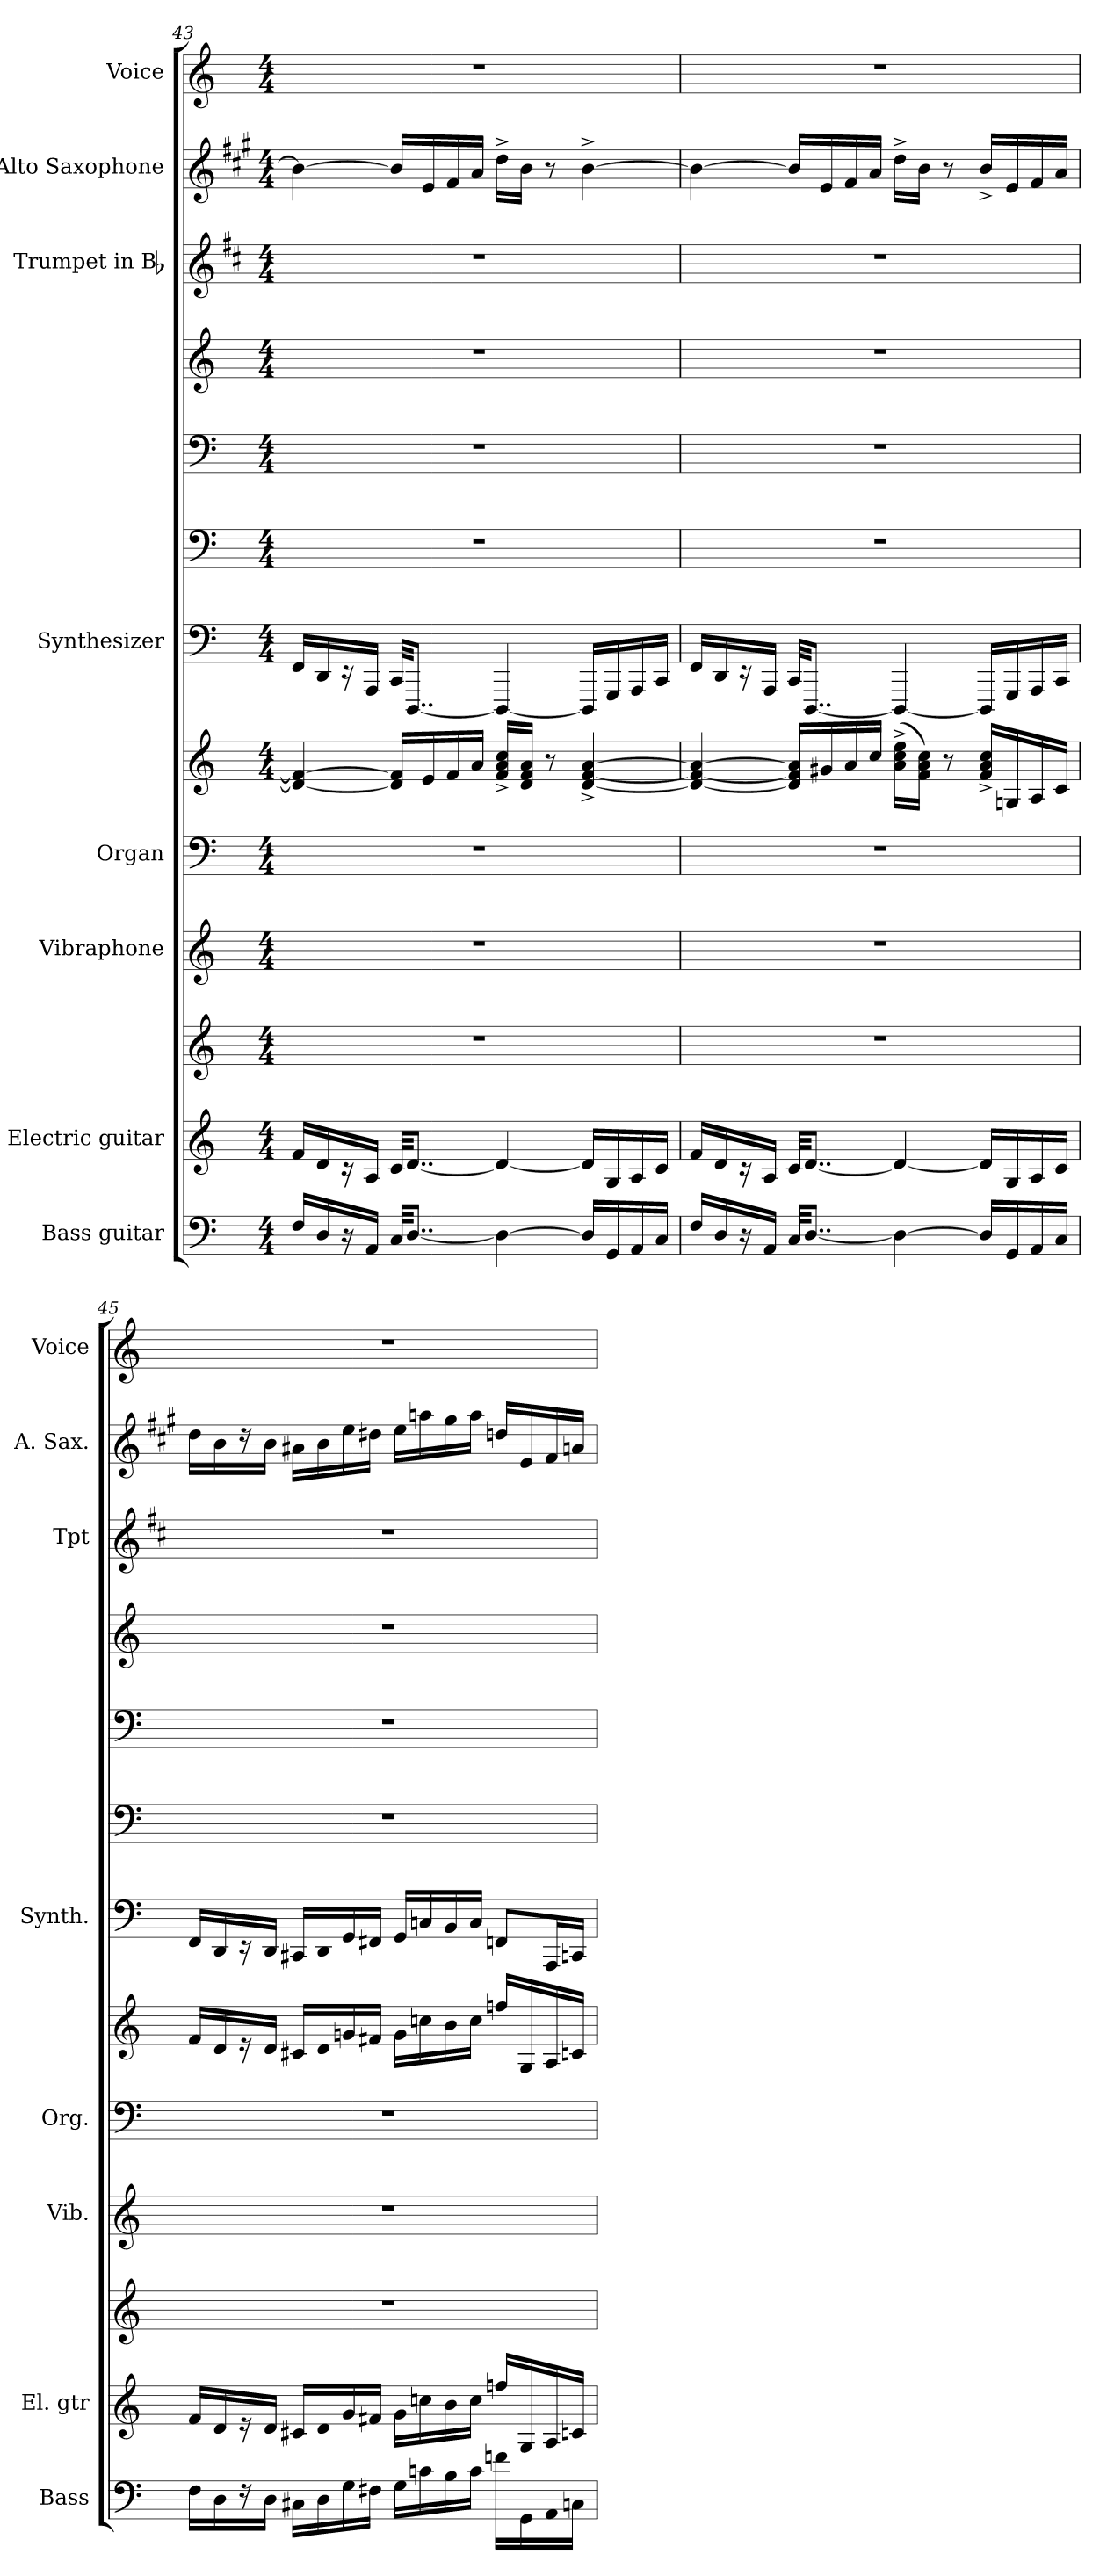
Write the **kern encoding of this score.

**kern	**kern	**kern	**kern	**kern	**kern	**kern	**kern	**kern	**kern	**kern	**kern	**kern
*part8	*part7	*part7	*part6	*part5	*part5	*part4	*part4	*part4	*part4	*part3	*part2	*part1
*staff13	*staff12	*staff11	*staff10	*staff9	*staff8	*staff7	*staff6	*staff5	*staff4	*staff3	*staff2	*staff1
*I"Bass guitar	*I"Electric guitar	*	*I"Vibraphone	*I"Organ	*	*I"Synthesizer	*	*	*	*I"Trumpet in Bb	*I"Alto Saxophone	*I"Voice
*I'Bass	*I'El. gtr	*	*I'Vib.	*I'Org.	*	*I'Synth.	*	*	*	*I'Tpt	*I'A. Sax.	*I'Voice
*clefF4	*clefG2	*clefG2	*clefG2	*clefF4	*clefG2	*clefF4	*clefF4	*clefF4	*clefG2	*clefG2	*clefG2	*clefG2
*ITrd7c12	*ITrd7c12	*ITrd7c12	*	*	*	*	*	*	*	*ITrd1c2	*ITrd5c9	*
*k[]	*k[]	*k[]	*k[]	*k[]	*k[]	*k[]	*k[]	*k[]	*k[]	*k[]	*k[]	*k[]
*C:	*C:	*C:	*C:	*C:	*C:	*C:	*C:	*C:	*C:	*C:	*C:	*C:
*M4/4	*M4/4	*M4/4	*M4/4	*M4/4	*M4/4	*M4/4	*M4/4	*M4/4	*M4/4	*M4/4	*M4/4	*M4/4
=43	=43	=43	=43	=43	=43	=43	=43	=43	=43	=43	=43	=43
16FFi/LL	16Fi/LL	1r	1r	1r	4di/_ 4fi_	16FFi/LL	1r	1r	1r	1r	4di\_	1r
16DDi/	16Di/	.	.	.	.	16DDi/	.	.	.	.	.	.
16r	16r	.	.	.	.	16r	.	.	.	.	.	.
16AAAi/JJ	16AAi/JJ	.	.	.	.	16AAAi/JJ	.	.	.	.	.	.
32CCi/KKL	32Ci/KKL	.	.	.	16di/] 16fi]LL	32CCi/KKL	.	.	.	.	16di/LL]	.
[8..DDi/J	[8..Di/J	.	.	.	.	[8..DDDi/J	.	.	.	.	.	.
.	.	.	.	.	16ei/	.	.	.	.	.	16Gi/	.
.	.	.	.	.	16fi/	.	.	.	.	.	16Ai/	.
.	.	.	.	.	16ai/JJ	.	.	.	.	.	16ci/JJ	.
4DDi\_	4Di/_	.	.	.	16fi/^ 16ai^ 16cci^LL	4DDDi/_	.	.	.	.	16f^i\LL	.
.	.	.	.	.	16di/ 16fi 16aiJJ	.	.	.	.	.	16di\JJ	.
.	.	.	.	.	8r	.	.	.	.	.	8r	.
16DDi/LL]	16Di/LL]	.	.	.	[4di/^ [4fi^ [4ai^	16DDDi/LL]	.	.	.	.	[4d^i\	.
16GGGi/	16GGi/	.	.	.	.	16GGGi/	.	.	.	.	.	.
16AAAi/	16AAi/	.	.	.	.	16AAAi/	.	.	.	.	.	.
16CCi/JJ	16Ci/JJ	.	.	.	.	16CCi/JJ	.	.	.	.	.	.
!!LO:PB:g=z
=44	=44	=44	=44	=44	=44	=44	=44	=44	=44	=44	=44	=44
16FFi/LL	16Fi/LL	1r	1r	1r	4di/_ 4fi_ 4ai_	16FFi/LL	1r	1r	1r	1r	4di\_	1r
16DDi/	16Di/	.	.	.	.	16DDi/	.	.	.	.	.	.
16r	16r	.	.	.	.	16r	.	.	.	.	.	.
16AAAi/JJ	16AAi/JJ	.	.	.	.	16AAAi/JJ	.	.	.	.	.	.
32CCi/KKL	32Ci/KKL	.	.	.	16di/] 16fi] 16ai]LL	32CCi/KKL	.	.	.	.	16di/LL]	.
[8..DDi/J	[8..Di/J	.	.	.	.	[8..DDDi/J	.	.	.	.	.	.
.	.	.	.	.	16g#Xi/	.	.	.	.	.	16Gi/	.
.	.	.	.	.	16ai/	.	.	.	.	.	16Ai/	.
.	.	.	.	.	16cci/JJ	.	.	.	.	.	16ci/JJ	.
4DDi\_	4Di/_	.	.	.	(16ai\^ 16cci^ 16eei^LL	4DDDi/_	.	.	.	.	16f^i\LL	.
.	.	.	.	.	16fi\ 16ai 16cciJJ)	.	.	.	.	.	16di\JJ	.
.	.	.	.	.	8r	.	.	.	.	.	8r	.
16DDi/LL]	16Di/LL]	.	.	.	16fi/^ 16ai^ 16cci^LL	16DDDi/LL]	.	.	.	.	16d^i/LL	.
16GGGi/	16GGi/	.	.	.	16Gni/	16GGGi/	.	.	.	.	16Gi/	.
16AAAi/	16AAi/	.	.	.	16Ai/	16AAAi/	.	.	.	.	16Ai/	.
16CCi/JJ	16Ci/JJ	.	.	.	16ci/JJ	16CCi/JJ	.	.	.	.	16ci/JJ	.
=45	=45	=45	=45	=45	=45	=45	=45	=45	=45	=45	=45	=45
16FFi\LL	16Fi/LL	1r	1r	1r	16fi/LL	16FFi/LL	1r	1r	1r	1r	16fi\LL	1r
16DDi\	16Di/	.	.	.	16di/	16DDi/	.	.	.	.	16di\	.
16r	16r	.	.	.	16r	16r	.	.	.	.	16r	.
16DDi\JJ	16Di/JJ	.	.	.	16di/JJ	16DDi/JJ	.	.	.	.	16di\JJ	.
16CC#Xi\LL	16C#Xi/LL	.	.	.	16c#Xi/LL	16CC#Xi/LL	.	.	.	.	16c#Xi\LL	.
16DDi\	16Di/	.	.	.	16di/	16DDi/	.	.	.	.	16di\	.
16GGi\	16Gi/	.	.	.	16gni/	16GGi/	.	.	.	.	16gi\	.
16FF#Xi\JJ	16F#Xi/JJ	.	.	.	16f#Xi/JJ	16FF#Xi/JJ	.	.	.	.	16f#Xi\JJ	.
16GGi\LL	16Gi\LL	.	.	.	16gi\LL	16GGi/LL	.	.	.	.	16gi\LL	.
16Cni\	16cni\	.	.	.	16ccni\	16Cni/	.	.	.	.	16ccni\	.
16BBi\	16Bi\	.	.	.	16bi\	16BBi/	.	.	.	.	16bi\	.
16Ci\JJ	16ci\JJ	.	.	.	16cci\JJ	16Ci/JJ	.	.	.	.	16cci\JJ	.
16Fni\LL	16fni/LL	.	.	.	16ffni/LL	8FFni/L	.	.	.	.	16fni/LL	.
16GGGi\	16GGi/	.	.	.	16Gi/	.	.	.	.	.	16Gi/	.
16AAAi\	16AAi/	.	.	.	16Ai/	16AAAi/L	.	.	.	.	16Ai/	.
16CCni\JJ	16Cni/JJ	.	.	.	16cni/JJ	16CCni/JJ	.	.	.	.	16cni/JJ	.
=	=	=	=	=	=	=	=	=	=	=	=	=
*-	*-	*-	*-	*-	*-	*-	*-	*-	*-	*-	*-	*-
